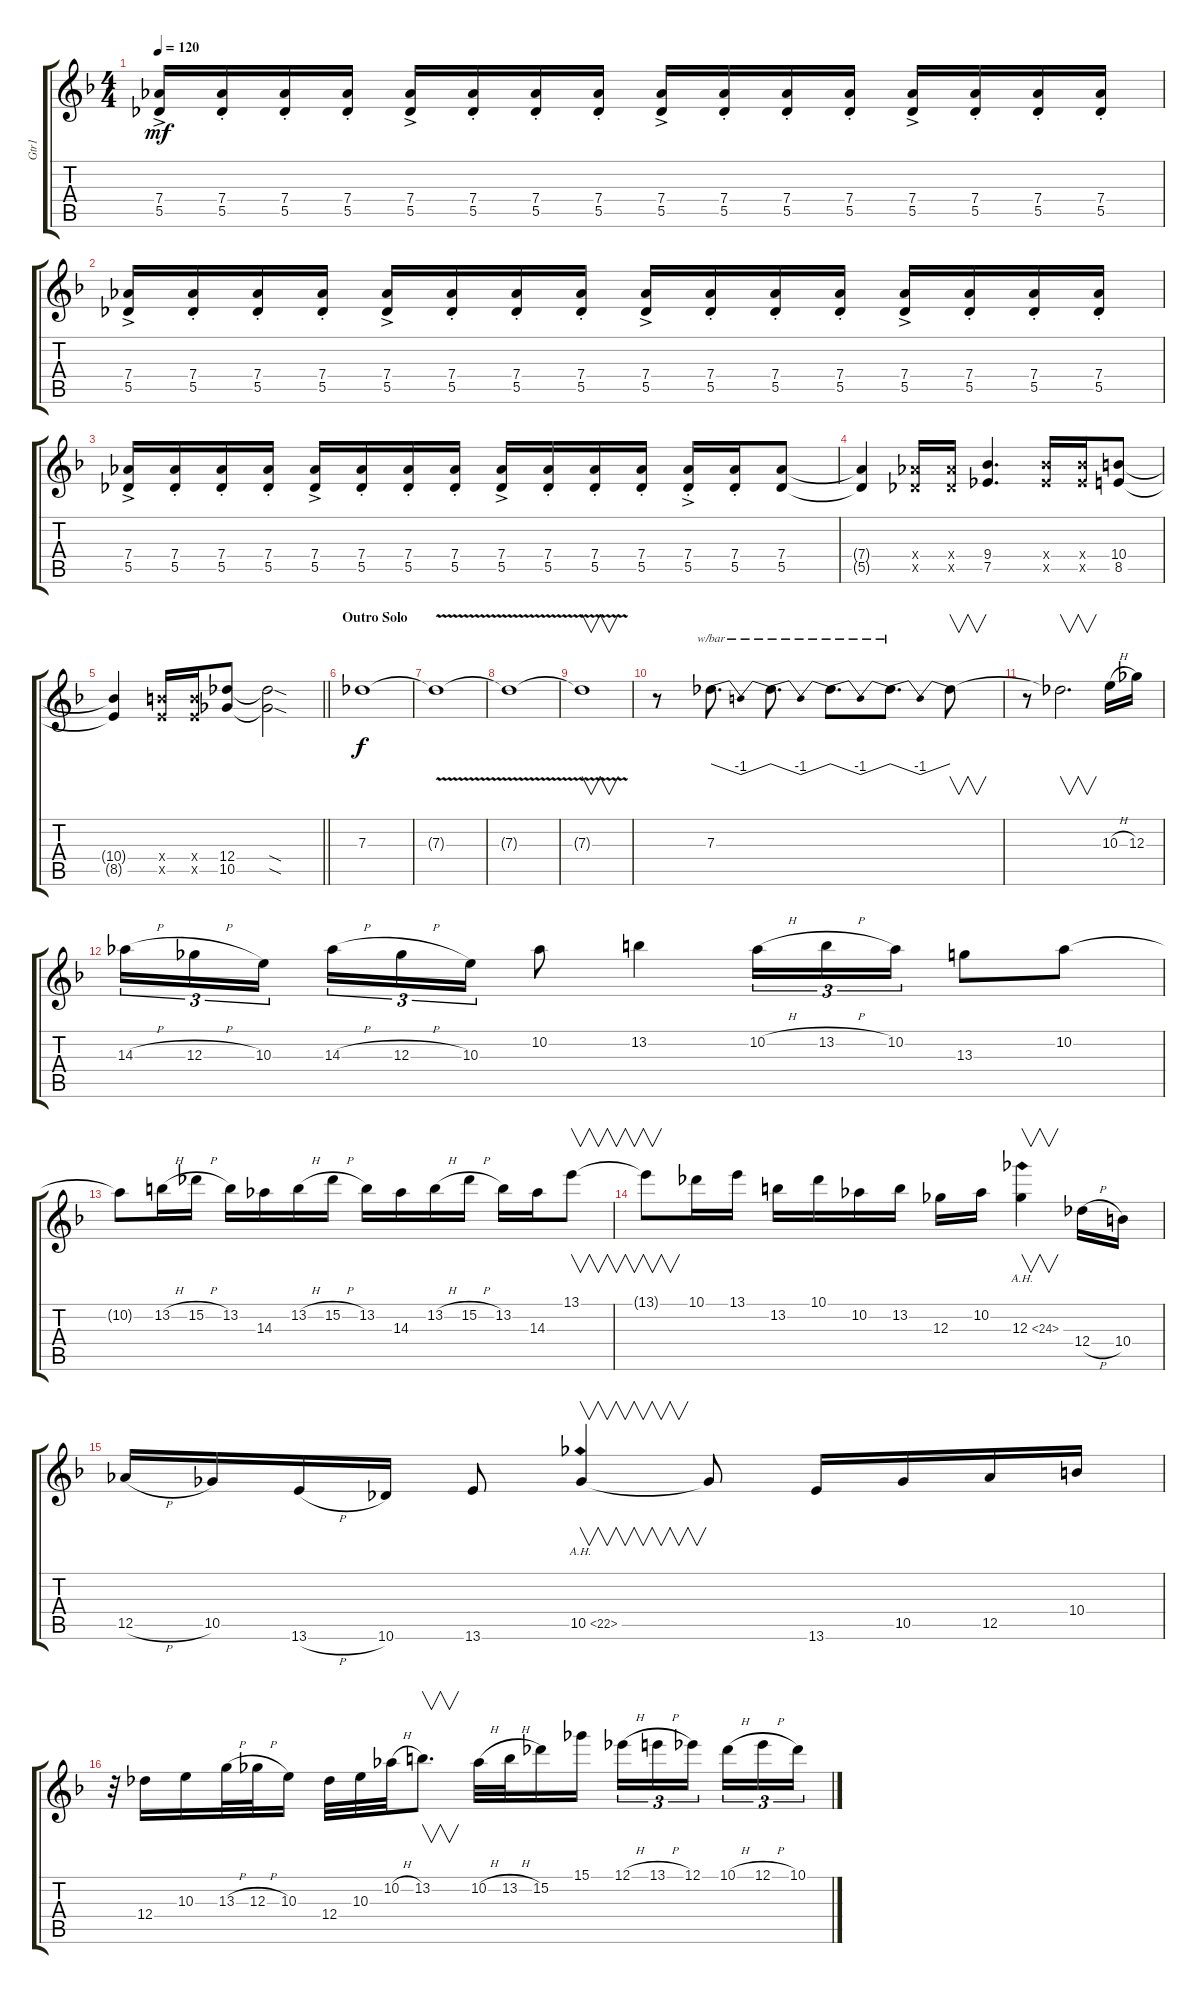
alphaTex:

\track ("Gtr1" "Gtr1") {instrument distortionguitar}
\staff {score tabs}
\tuning (Eb4 Bb3 Gb3 Db3 Ab2 Eb2) {hide}
\ts (4 4)
\tempo 120
\clef g2
\ks f
(7.4{ac} 5.5{ac}).16{dy mf} (7.4{st} 5.5{st}).16 (7.4{st} 5.5{st}).16 (7.4{st} 5.5{st}).16 (7.4{ac} 5.5{ac}).16 (7.4{st} 5.5{st}).16 (7.4{st} 5.5{st}).16 (7.4{st} 5.5{st}).16 (7.4{ac} 5.5{ac}).16 (7.4{st} 5.5{st}).16 (7.4{st} 5.5{st}).16 (7.4{st} 5.5{st}).16 (7.4{ac} 5.5{ac}).16 (7.4{st} 5.5{st}).16 (7.4{st} 5.5{st}).16 (7.4{st} 5.5{st}).16 |
(7.4{ac} 5.5{ac}).16 (7.4{st} 5.5{st}).16 (7.4{st} 5.5{st}).16 (7.4{st} 5.5{st}).16 (7.4{ac} 5.5{ac}).16 (7.4{st} 5.5{st}).16 (7.4{st} 5.5{st}).16 (7.4{st} 5.5{st}).16 (7.4{ac} 5.5{ac}).16 (7.4{st} 5.5{st}).16 (7.4{st} 5.5{st}).16 (7.4{st} 5.5{st}).16 (7.4{ac} 5.5{ac}).16 (7.4{st} 5.5{st}).16 (7.4{st} 5.5{st}).16 (7.4{st} 5.5{st}).16 |
(7.4{ac} 5.5{ac}).16 (7.4{st} 5.5{st}).16 (7.4{st} 5.5{st}).16 (7.4{st} 5.5{st}).16 (7.4{ac} 5.5{ac}).16 (7.4{st} 5.5{st}).16 (7.4{st} 5.5{st}).16 (7.4{st} 5.5{st}).16 (7.4{ac} 5.5{ac}).16 (7.4{st} 5.5{st}).16 (7.4{st} 5.5{st}).16 (7.4{st} 5.5{st}).16 (7.4{ac st} 5.5{ac st}).16 (7.4{st} 5.5{st}).16 (7.4 5.5).8 |
(7.4{t} 5.5{t}).4 (7.4{x} 5.5{x}).16 (7.4{x} 5.5{x}).16 (9.4 7.5).4{d} (9.4{x} 7.5{x}).16 (9.4{x} 7.5{x}).16 (10.4 8.5).8 |
\barLineRight lightlight
(10.4{t} 8.5{t}).4 (10.4{x} 8.5{x}).16 (10.4{x} 8.5{x}).16 (12.4 10.5).8 (12.4{sod t} 10.5{sod t}).2 |
\section ("" "Outro Solo")
7.3.1{dy f} |
7.3{v t}.1 |
7.3{v t}.1 |
7.3{t}.1{v} |
r.8 7.3.8{d tbe (dip default 0 0 30 -4 60 0)} 7.3{t}.8{d tbe (dip default 0 0 30 -4 60 0)} 7.3{t}.8{d tbe (dip default 0 0 30 -4 60 0)} 7.3{t}.8{d tbe (dip default 0 0 30 -4 60 0)} 7.3{t}.8{v} |
r.8 7.3{t}.2{v d} 10.3{h}.16 12.3.16 |
14.3{h}.16{tu (3 2)} 12.3{h}.16{tu (3 2)} 10.3.16{tu (3 2) beam splitsecondary} 14.3{h}.16{tu (3 2)} 12.3{h}.16{tu (3 2)} 10.3.16{tu (3 2)} 10.2.8 13.2.4 10.2{h}.16{tu (3 2)} 13.2{h}.16{tu (3 2)} 10.2.16{tu (3 2)} 13.3.8 10.2.8 |
10.2{t}.8 13.2{h}.16 15.2{h}.16 13.2.16 14.3.16 13.2{h}.16 15.2{h}.16 13.2.16 14.3.16 13.2{h}.16 15.2{h}.16 13.2.16 14.3.16 13.1.8{v} |
13.1{t}.8{v} 10.1.16 13.1.16 13.2.16 10.1.16 10.2.16 13.2.16 12.3.16 10.2.16 12.3{ah 12}.4{v} 12.4{h}.16 10.4.16 |
12.5{h}.16 10.5.16 13.6{h}.16 10.6.16 13.6.8 10.5{ah 12}.4{v} 10.5{t}.8 13.6.16 10.5.16 12.5.16 10.4.16 |
r.32 12.4.16 10.3.16 13.3{h}.32 12.3{h}.32 10.3.16 12.4.32 10.3.32 10.2{h}.32 13.2.8{v d} 10.2{h}.32 13.2{h}.32 15.2.16 15.1.16 12.1{h}.16{tu (3 2)} 13.1{h}.16{tu (3 2)} 12.1.16{tu (3 2) beam splitsecondary} 10.1{h}.16{tu (3 2)} 12.1{h}.16{tu (3 2)} 10.1.16{tu (3 2)}
